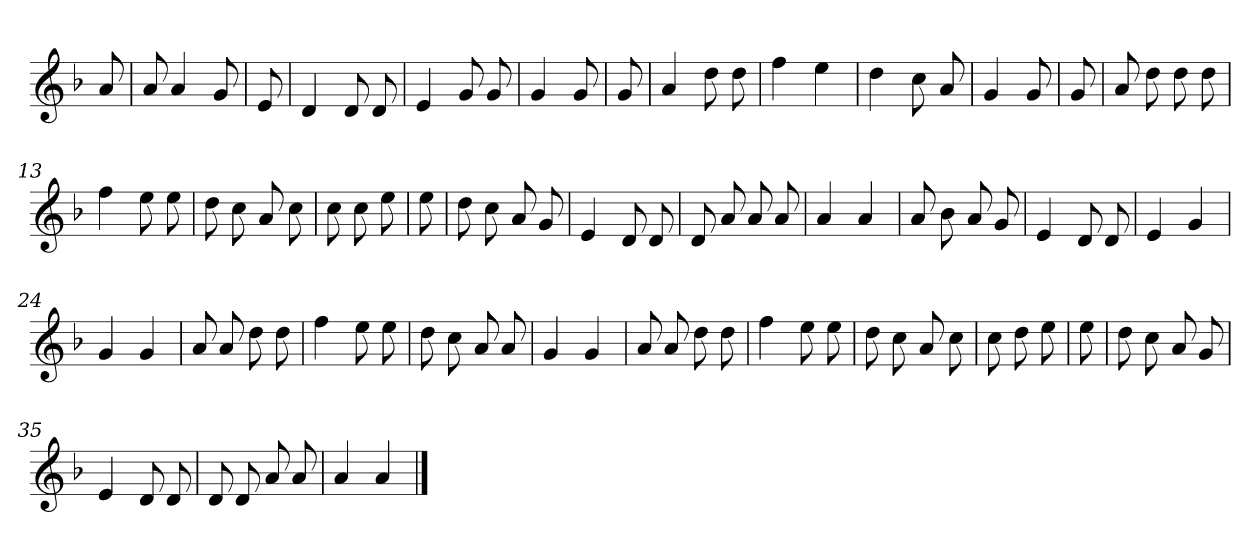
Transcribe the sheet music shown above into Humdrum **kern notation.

**kern
*part1
*staff1
*clefG2
*k[b-]
=
8a
=1
8a
4a
8g
=2y
8e
=3
4d
8d
8d
=4
4e
8g
8g
=5
4g
8g
=6
8g
=7
4a
8dd
8dd
=8
4ff
4ee
=9
4dd
8cc
8a
=10
4g
8g
=11
8g
=12
8a
8dd
8dd
8dd
=13
4ff
8ee
8ee
=14
8dd
8cc
8a
8cc
=15
8cc
8cc
8ee
=16
8ee
=17
8dd
8cc
8a
8g
=18
4e
8d
8d
=19
8d
8a
8a
8a
=20
4a
4a
=21
8a
8b-
8a
8g
=22
4e
8d
8d
=23
4e
4g
=24
4g
4g
=25
8a
8a
8dd
8dd
=26
4ff
8ee
8ee
=27
8dd
8cc
8a
8a
=28
4g
4g
=29
8a
8a
8dd
8dd
=30
4ff
8ee
8ee
=31
8dd
8cc
8a
8cc
=32
8cc
8dd
8ee
=33
8ee
=34
8dd
8cc
8a
8g
=35
4e
8d
8d
=36
8d
8d
8a
8a
=37
4a
4a
==
*-
